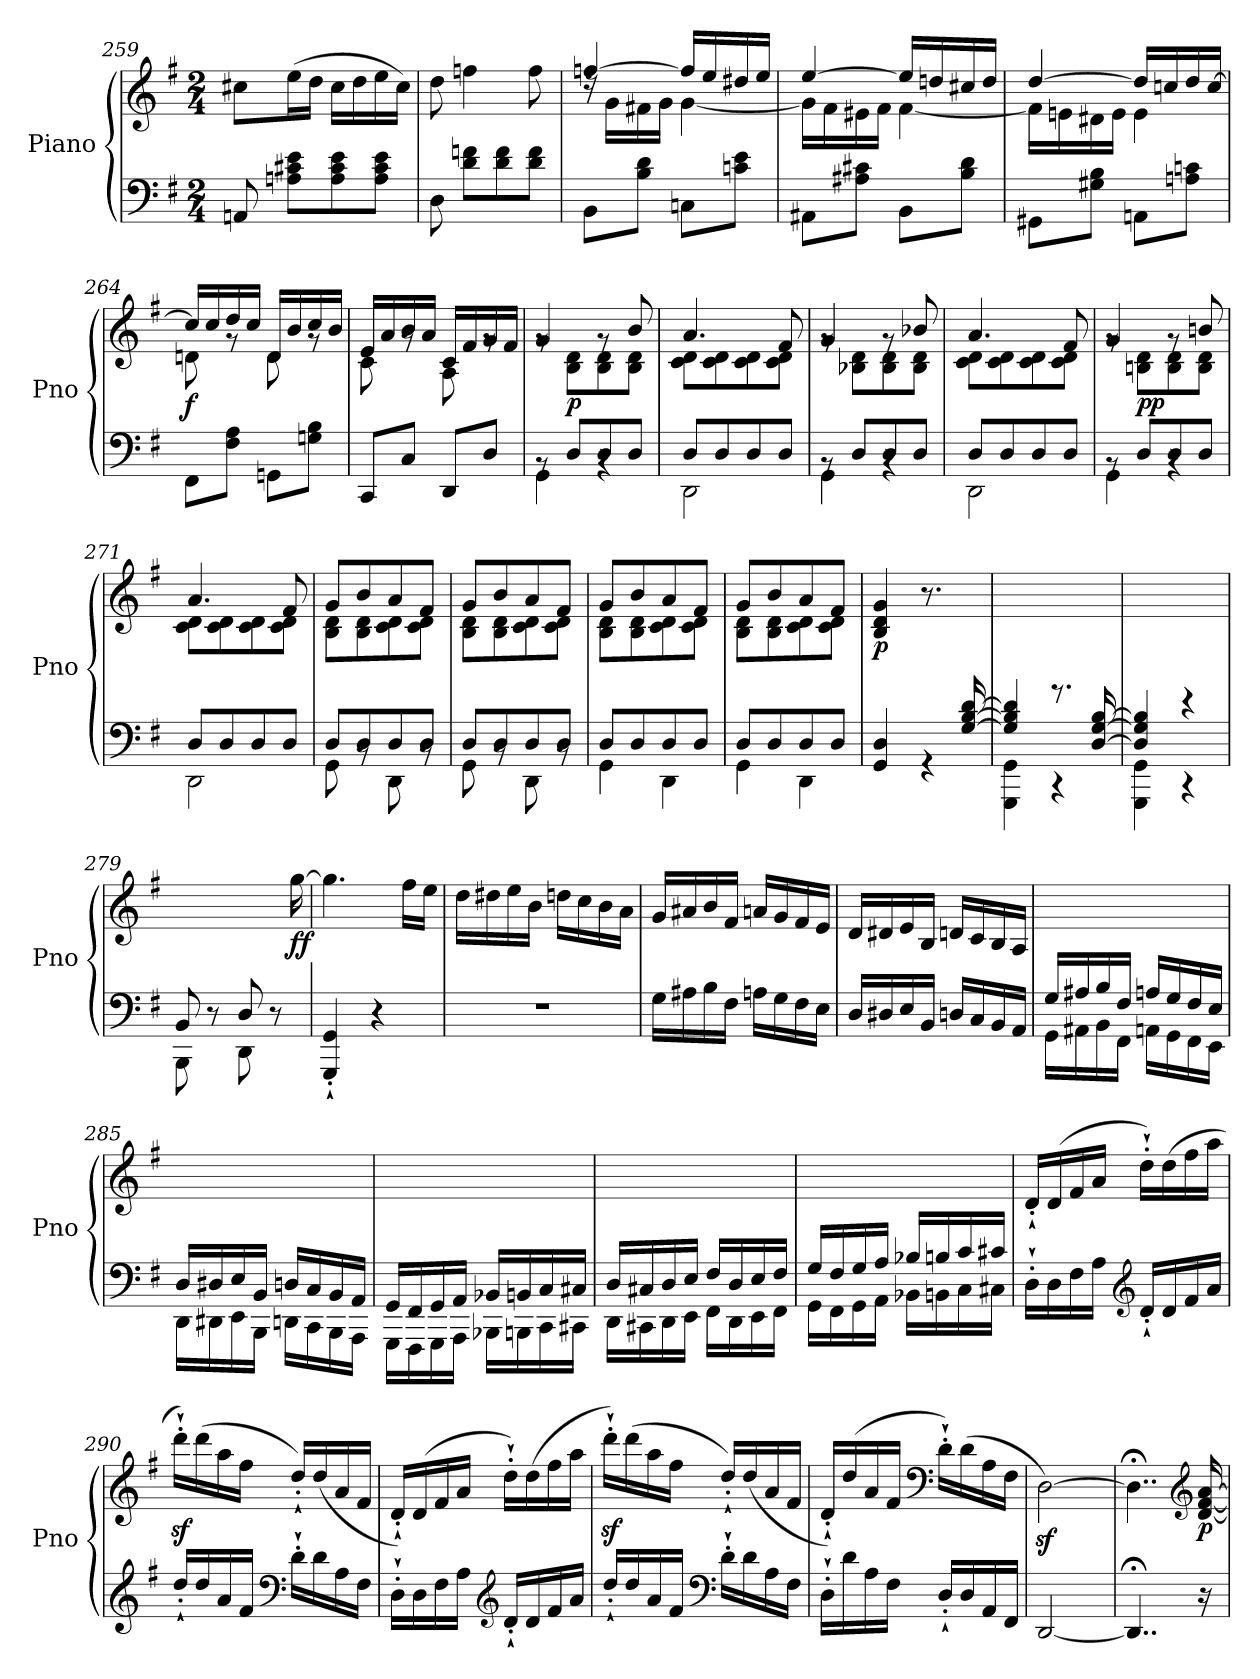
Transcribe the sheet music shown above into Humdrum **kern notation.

**kern	**kern	**dynam
*part1	*part1	*part1
*staff2	*staff1	*staff1/2
*I"Piano	*	*
*I'Pno	*	*
!!LO:LB:g=z
*clefF4	*clefG2	*
*k[f#]	*k[f#]	*
*M2/4	*M2/4	*
=259	=259	=259
8AAn/	8cc#X\L	.
8An\ 8c#X\ 8e\L	(>16ee\L	.
.	16dd\JJ	.
8A\ 8c#\ 8e\	16cc#\LL	.
.	16dd\	.
8A\ 8c#\ 8e\J	16ee\	.
.	16cc#\JJ)	.
=260	=260	=260
8D\	8dd\	.
8d\ 8fn\L	4ffn\	.
8d\ 8f\	.	.
8d\ 8f\J	8ff\	.
=261	=261	=261
*	*^	*
!	!	!	!LO:DY:b
8BB\L	[4ffn/	16rdd	other-dynamics
.	.	16g\LL	.
8B\ 8d\J	.	16f#X\	.
.	.	16g\JJ	.
8Cn\L	16ff/LL]	[4g\	.
.	16ee/	.	.
8cn\ 8e\J	16dd#X/	.	.
.	16ee/JJ	.	.
=262	=262	=262	=262
8AA#X\L	[4ee/	16g\LL]	.
.	.	16f#\	.
8A#X\ 8c#X\J	.	16e#X\	.
.	.	16f#\JJ	.
8BB\L	16ee/LL]	[4f#\	.
.	16ddn/	.	.
8B\ 8d\J	16cc#X/	.	.
.	16dd/JJ	.	.
=263	=263	=263	=263
8GG#X\L	[4dd/	16f#\LL]	.
.	.	16en\	.
8G#X\ 8B\J	.	16d#X\	.
.	.	16e\JJ	.
8AAn\L	16dd/LL]	4e\	.
.	16ccn/	.	.
8An\ 8cn\J	16dd/	.	.
.	[16cc/JJ	.	.
!!LO:LB:g=z	!!
=264	=264	=264	=264
!	!	!	!LO:DY:b
8FF#\L	16cc/LL]	8dn\	f
.	16cc/	.	.
8F#\ 8A\J	16dd/	8rg	.
.	16cc/JJ	.	.
8GGn\L	16d/LL	8d\	.
.	16b/	.	.
8Gn\ 8B\J	16cc/	8rg	.
.	16b/JJ	.	.
=265	=265	=265	=265
8CC/L	16e/LL	8c\	.
.	16a/	.	.
8C/J	16b/	8rg	.
.	16a/JJ	.	.
8DD/L	16c/LL	8A\	.
.	16f#/	.	.
8D/J	16g/	8rg	.
.	16f#/JJ	.	.
=266	=266	=266	=266
*^	*	*	*
8rBB	4GG\	4g/	8rg	.
!	!	!	!	!LO:DY:b
8D/L	.	.	8B\ 8d\L	p
8D/	4rBB	8rg	8B\ 8d\	.
8D/J	.	8b/	8B\ 8d\J	.
=267	=267	=267	=267	=267
8D/L	2DD\	4.a/	8c\ 8d\L	.
8D/	.	.	8c\ 8d\	.
8D/	.	.	8c\ 8d\	.
8D/J	.	8f#/	8c\ 8d\J	.
=268	=268	=268	=268	=268
8rBB	4GG\	4g/	8rg	.
8D/L	.	.	8B-X\ 8d\L	.
8D/	4rBB	8rg	8B-\ 8d\	.
8D/J	.	8b-X/	8B-\ 8d\J	.
=269	=269	=269	=269	=269
8D/L	2DD\	4.a/	8c\ 8d\L	.
8D/	.	.	8c\ 8d\	.
8D/	.	.	8c\ 8d\	.
8D/J	.	8f#/	8c\ 8d\J	.
!!LO:PB:g=z	!!
=270	=270	=270	=270	=270
8rBB	4GG\	4g/	8rg	.
!	!	!	!	!LO:DY:a=2
8D/L	.	.	8Bn\ 8d\L	pp
8D/	4rBB	8rg	8B\ 8d\	.
8D/J	.	8bn/	8B\ 8d\J	.
=271	=271	=271	=271	=271
8D/L	2DD\	4.a/	8c\ 8d\L	.
8D/	.	.	8c\ 8d\	.
8D/	.	.	8c\ 8d\	.
8D/J	.	8f#/	8c\ 8d\J	.
=272	=272	=272	=272	=272
!	!	!	!	!LO:DY:b
8D/L	8GG\	8g/L	8B\ 8d\L	other-dynamics
8D/	8rBB	8b/	8B\ 8d\	.
8D/	8DD\	8a/	8c\ 8d\	.
8D/J	8rBB	8f#/J	8c\ 8d\J	.
=273	=273	=273	=273	=273
8D/L	8GG\	8g/L	8B\ 8d\L	.
8D/	8rBB	8b/	8B\ 8d\	.
8D/	8DD\	8a/	8c\ 8d\	.
8D/J	8rBB	8f#/J	8c\ 8d\J	.
=274	=274	=274	=274	=274
8D/L	4GG\	8g/L	8B\ 8d\L	.
8D/	.	8b/	8B\ 8d\	.
8D/	4DD\	8a/	8c\ 8d\	.
8D/J	.	8f#/J	8c\ 8d\J	.
=275	=275	=275	=275	=275
8D/L	4GG\	8g/L	8B\ 8d\L	.
8D/	.	8b/	8B\ 8d\	.
8D/	4DD\	8a/	8c\ 8d\	.
8D/J	.	8f#/J	8c\ 8d\J	.
=276	=276	=276	=276	=276
!	!	!	!	!LO:DY:b
*	*	*v	*v	*
4..ryy	4GG/ 4D/	4B/ 4d/ 4g/	p
.	4r	8.r	.
[16G/ [16B/ [16d/	.	16ryy	.
!!LO:LB:g=z
=277	=277	=277	=277
!	!	!	!LO:DY:b
4G/] 4B/] 4d/]	4GGG\ 4GG\	4ryy	other-dynamics
8.ryy	4rCC	8.rEE	.
[16D/ [16G/ [16B/	.	16ryy	.
=278	=278	=278	=278
4D/] 4G/] 4B/]	4GGG\ 4GG\	4ryy	.
4ryy	4rCC	4rCC	.
=279	=279	=279	=279
8BB/	8BBB\	8ryy	.
8ryy	8r	8ryy	.
8D/	8DD\	8ryy	.
8ryy	8r	16ryy	.
!	!	!	!LO:DY:b
.	.	[16gg\	ff
*v	*v	*	*
=280	=280	=280
4GGG/'` 4GG/'`	4.gg\]	.
4r	.	.
.	16ff#\LL	.
.	16ee\JJ	.
=281	=281	=281
2r	16dd\LL	.
.	16dd#X\	.
.	16ee\	.
.	16b\JJ	.
.	16ddn\LL	.
.	16cc\	.
.	16b\	.
.	16a\JJ	.
=282	=282	=282
16G\LL	16g/LL	.
16A#X\	16a#X/	.
16B\	16b/	.
16F#\JJ	16f#/JJ	.
16An\LL	16an/LL	.
16G\	16g/	.
16F#\	16f#/	.
16E\JJ	16e/JJ	.
=283	=283	=283
16D/LL	16d/LL	.
16D#X/	16d#X/	.
16E/	16e/	.
16BB/JJ	16B/JJ	.
16Dn/LL	16dn/LL	.
16C/	16c/	.
16BB/	16B/	.
16AA/JJ	16A/JJ	.
!!LO:LB:g=z
=284	=284	=284
*^	*	*
16G/LL	16GG\LL	2ryy	.
16A#X/	16AA#X\	.	.
16B/	16BB\	.	.
16F#/JJ	16FF#\JJ	.	.
16An/LL	16AAn\LL	.	.
16G/	16GG\	.	.
16F#/	16FF#\	.	.
16E/JJ	16EE\JJ	.	.
=285	=285	=285	=285
16D/LL	16DD\LL	2ryy	.
16D#X/	16DD#X\	.	.
16E/	16EE\	.	.
16BB/JJ	16BBB\JJ	.	.
16Dn/LL	16DDn\LL	.	.
16C/	16CC\	.	.
16BB/	16BBB\	.	.
16AA/JJ	16AAA\JJ	.	.
=286	=286	=286	=286
16GG/LL	16GGG\LL	2ryy	.
16FF#/	16FFF#\	.	.
16GG/	16GGG\	.	.
16AA/JJ	16AAA\JJ	.	.
16BB-X/LL	16BBB-X\LL	.	.
16BBn/	16BBBn\	.	.
16C/	16CC\	.	.
16C#X/JJ	16CC#X\JJ	.	.
=287	=287	=287	=287
16D/LL	16DD\LL	2ryy	.
16C#X/	16CC#X\	.	.
16D/	16DD\	.	.
16E/JJ	16EE\JJ	.	.
16F#/LL	16FF#\LL	.	.
16D/	16DD\	.	.
16E/	16EE\	.	.
16F#/JJ	16FF#\JJ	.	.
!!LO:LB:g=z
=288	=288	=288	=288
16G/LL	16GG\LL	2ryy	.
16F#/	16FF#\	.	.
16G/	16GG\	.	.
16A/JJ	16AA\JJ	.	.
16B-X/LL	16BB-X\LL	.	.
16Bn/	16BBn\	.	.
16c/	16C\	.	.
16c#X/JJ	16C#X\JJ	.	.
*v	*v	*	*
=289	=289	=289
16D'`\LL	16d'`/LL	.
16D\	(>16d/	.
16F#\	16f#/	.
16A\JJ	16a/JJ	.
*clefG2	*	*
16d'`/LL	16dd'`\LL)	.
16d/	(>16dd\	.
16f#/	16ff#\	.
16a/JJ	16aa\JJ	.
=290	=290	=290
16dd'`/LL	16dddz<'`\LL)	.
16dd/	(>16ddd\	.
16a/	16aa\	.
16f#/JJ	16ff#\JJ	.
*clefF4	*	*
16d'`\LL	16dd'`/LL)	.
16d\	(<16dd/	.
16A\	16a/	.
16F#\JJ	16f#/JJ	.
=291	=291	=291
16D'`\LL	16d'`/LL)	.
16D\	(>16d/	.
16F#\	16f#/	.
16A\JJ	16a/JJ	.
*clefG2	*	*
16d'`/LL	16dd'`\LL)	.
16d/	(>16dd\	.
16f#/	16ff#\	.
16a/JJ	16aa\JJ	.
!!LO:LB:g=z
=292	=292	=292
16dd'`/LL	16dddz<'`\LL)	.
16dd/	(>16ddd\	.
16a/	16aa\	.
16f#/JJ	16ff#\JJ	.
*clefF4	*	*
16d'`\LL	16dd'`/LL)	.
16d\	(<16dd/	.
16A\	16a/	.
16F#\JJ	16f#/JJ	.
=293	=293	=293
16D'`\LL	16d'`/LL)	.
16d\	(>16dd/	.
16A\	16a/	.
16F#\JJ	16f#/JJ	.
*	*clefF4	*
16D'`/LL	16d'`\LL)	.
16D/	(>16d\	.
16AA/	16A\	.
16FF#/JJ	16F#\JJ	.
=294	=294	=294
[2DD/	[2Dz<\)	.
=295	=295	=295
4..DD;</]	4..D;<\]	.
*	*clefG2	*
!	!	!LO:DY:b
16r	[16d/ [16f#/ [16a/	p
=	=	=
*-	*-	*-
